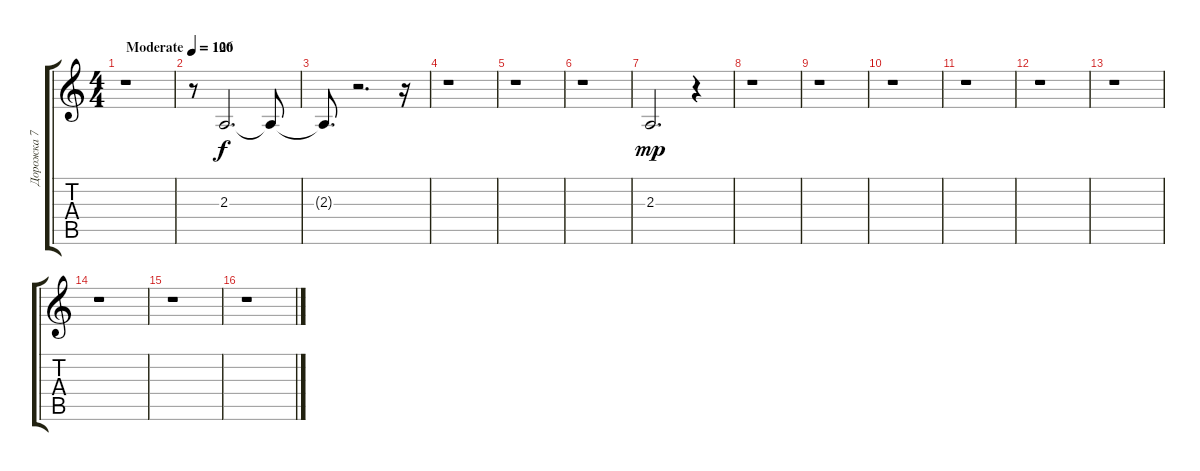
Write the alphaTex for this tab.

\track ("Дорожка 7" "Дорожка 7") {instrument seashore}
\staff {score tabs}
\tuning (E4 B3 G3 D3 A2 E2) {hide}
\ts (4 4)
\tempo (100 "Moderate")
\clef g2
\ks c
r.1{dy f instrument seashore} |
\tempo 126
r.8 2.3.2{d volume 14 instrument seashore} 2.3{t}.8 |
2.3{t}.8{d} r.2{d} r.16 |
r.1 |
r.1 |
r.1 |
2.3.2{d dy mp} r.4 |
r.1 |
r.1 |
r.1 |
r.1 |
r.1 |
r.1 |
r.1 |
r.1 |
r.1
